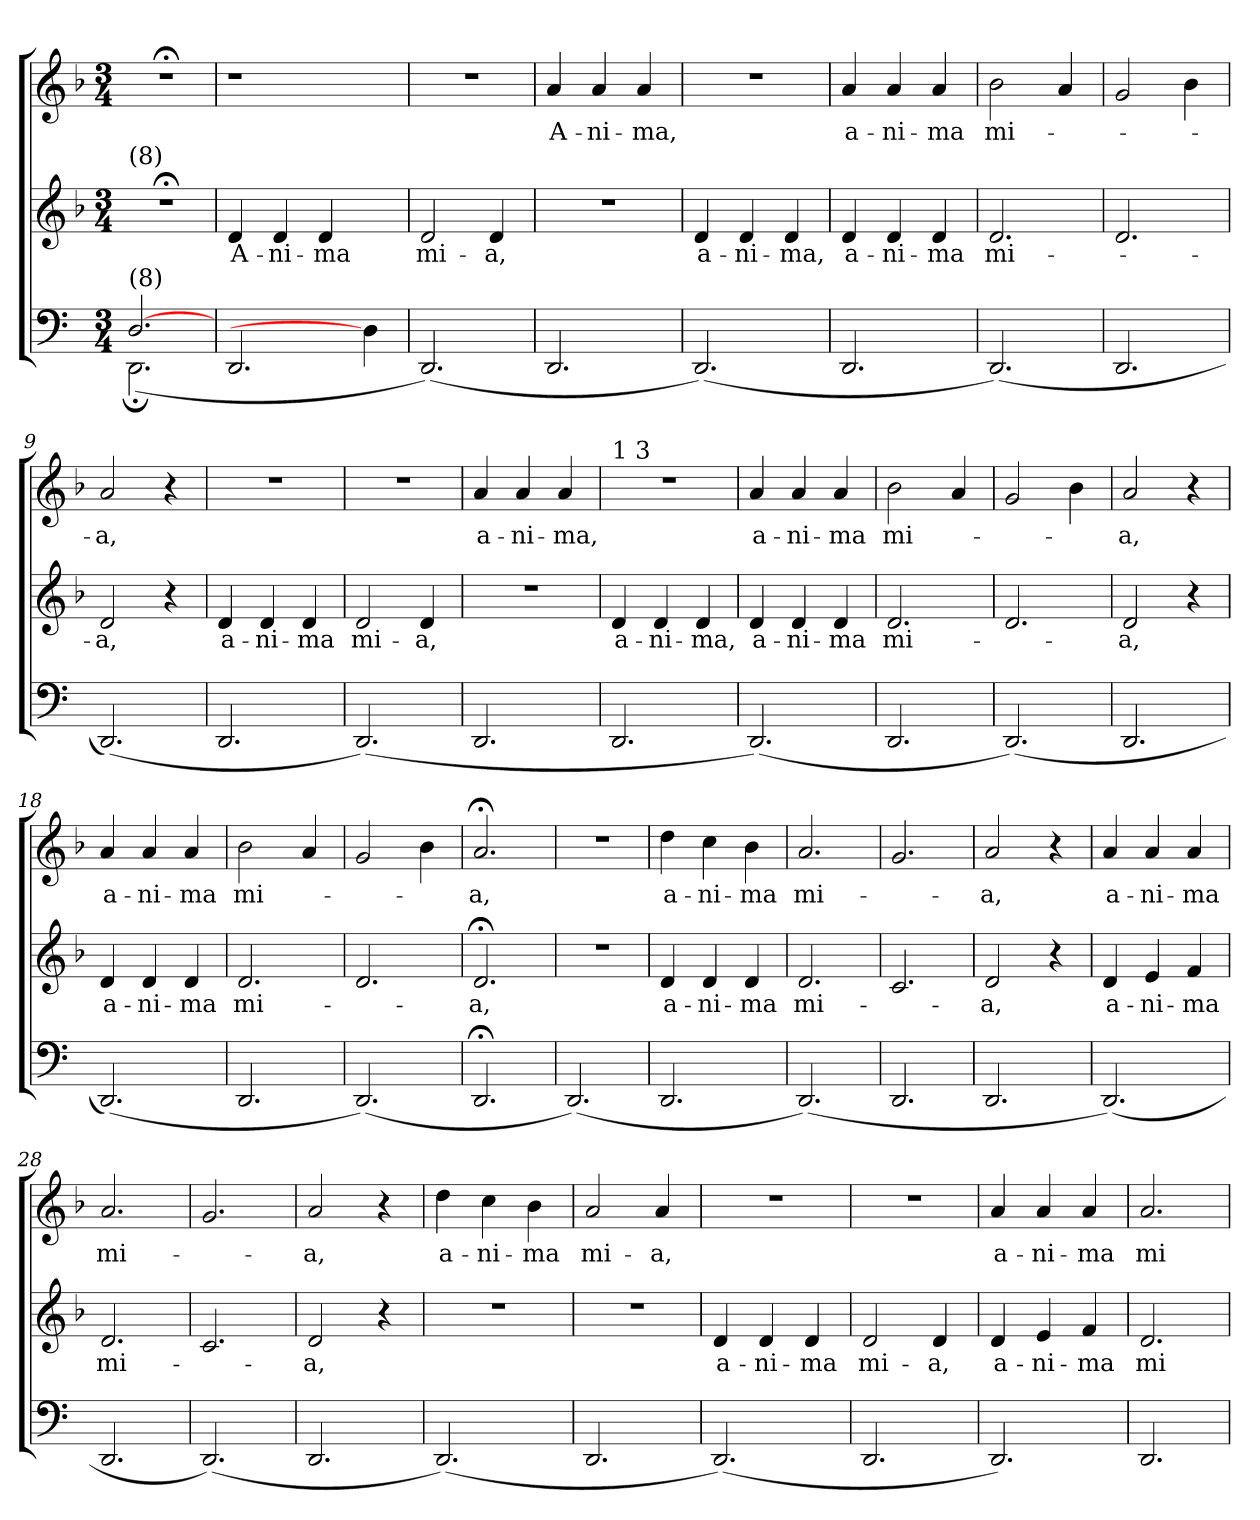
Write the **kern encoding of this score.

**kern	**kern	**text	**kern	**text
*part3	*part2	*part2	*part1	*part1
*staff3	*staff2	*staff2	*staff1	*staff1
*clefF4	*clefG2	*	*clefG2	*
*ITrd-3c-5	*	*	*	*
*k[b-]	*k[b-]	*	*k[b-]	*
*F:	*F:	*	*F:	*
*M3/4	*M3/4	*	*M3/4	*
=1	=1	=1	=1	=1
*^	*	*	*	*
!	!	!LO:TX:a:t=(8)	!	!	!
!LO:TX:a:t=(8)	!	!	!	!	!
!	!	!LO:N:vis=1	!	!LO:N:vis=1	!
[2.G	(<2.GG;\	2.r;<	.	2.r;<	.
=2	=2	=2	=2	=2	=2
!	!	!	!LO:LY:b	!LO:N:vis=1	!
*v	*v	*	*	*	*
2.GG/	4d/	A-	2.r	.
!	!	!LO:LY:b	!	!
.	4d/	-ni-	.	.
!	!	!LO:LY:b	!	!
.	4d/	-ma	.	.
4G]	4ryy	.	4ryy	.
=3	=3	=3	=3	=3
!	!	!LO:LY:b	!LO:N:vis=1	!
(<2.GG/)	2d/	mi-	2.r	.
!	!	!LO:LY:b	!	!
.	4d/	-a,	.	.
=4	=4	=4	=4	=4
!	!LO:N:vis=1	!	!	!LO:LY:b:rj
2.GG/	2.r	.	4a/	A-
!	!	!	!	!LO:LY:b
.	.	.	4a/	-ni-
!	!	!	!	!LO:LY:b
.	.	.	4a/	-ma,
=5	=5	=5	=5	=5
!	!	!LO:LY:b	!LO:N:vis=1	!
(<2.GG/)	4d/	a-	2.r	.
!	!	!LO:LY:b	!	!
.	4d/	-ni-	.	.
!	!	!LO:LY:b	!	!
.	4d/	-ma,	.	.
=6	=6	=6	=6	=6
!	!	!LO:LY:b	!	!LO:LY:b
2.GG/	4d/	a-	4a/	a-
!	!	!LO:LY:b	!	!LO:LY:b
.	4d/	-ni-	4a/	-ni-
!	!	!LO:LY:b	!	!LO:LY:b
.	4d/	-ma	4a/	-ma
=7	=7	=7	=7	=7
!	!	!LO:LY:b	!	!LO:LY:b
(<2.GG/)	2.d/	mi-	2b-\	mi-
.	.	.	4a/	.
=8	=8	=8	=8	=8
2.GG/	2.d/	.	2g/	.
.	.	.	4b-\	.
=9	=9	=9	=9	=9
!	!	!LO:LY:b	!	!LO:LY:b
(<2.GG/)	2d/	-a,	2a/	-a,
.	4r	.	4r	.
=10	=10	=10	=10	=10
!	!	!LO:LY:b	!LO:N:vis=1	!
2.GG/	4d/	a-	2.r	.
!	!	!LO:LY:b	!	!
.	4d/	-ni-	.	.
!	!	!LO:LY:b	!	!
.	4d/	-ma	.	.
=11	=11	=11	=11	=11
!	!	!LO:LY:b	!LO:N:vis=1	!
(<2.GG/)	2d/	mi-	2.r	.
!	!	!LO:LY:b	!	!
.	4d/	-a,	.	.
=12	=12	=12	=12	=12
!	!LO:N:vis=1	!	!	!LO:LY:b
2.GG/	2.r	.	4a/	a-
!	!	!	!	!LO:LY:b
.	.	.	4a/	-ni-
!	!	!	!	!LO:LY:b
.	.	.	4a/	-ma,
!!LO:LB:g=z
=13	=13	=13	=13	=13
!	!	!	!LO:TX:a:t=1 3	!
!	!	!LO:LY:b	!LO:N:vis=1	!
2.GG/	4d/	a-	2.r	.
!	!	!LO:LY:b	!	!
.	4d/	-ni-	.	.
!	!	!LO:LY:b	!	!
.	4d/	-ma,	.	.
=14	=14	=14	=14	=14
!	!	!LO:LY:b	!	!LO:LY:b
(<2.GG/)	4d/	a-	4a/	a-
!	!	!LO:LY:b	!	!LO:LY:b
.	4d/	-ni-	4a/	-ni-
!	!	!LO:LY:b	!	!LO:LY:b
.	4d/	-ma	4a/	-ma
=15	=15	=15	=15	=15
!	!	!LO:LY:b	!	!LO:LY:b
2.GG/	2.d/	mi-	2b-\	mi-
.	.	.	4a/	.
=16	=16	=16	=16	=16
(<2.GG/)	2.d/	.	2g/	.
.	.	.	4b-\	.
=17	=17	=17	=17	=17
!	!	!LO:LY:b	!	!LO:LY:b
2.GG/	2d/	-a,	2a/	-a,
.	4r	.	4r	.
=18	=18	=18	=18	=18
!	!	!LO:LY:b	!	!LO:LY:b
(<2.GG/)	4d/	a-	4a/	a-
!	!	!LO:LY:b	!	!LO:LY:b
.	4d/	-ni-	4a/	-ni-
!	!	!LO:LY:b	!	!LO:LY:b
.	4d/	-ma	4a/	-ma
=19	=19	=19	=19	=19
!	!	!LO:LY:b	!	!LO:LY:b
2.GG/	2.d/	mi-	2b-\	mi-
.	.	.	4a/	.
=20	=20	=20	=20	=20
(<2.GG/)	2.d/	.	2g/	.
.	.	.	4b-\	.
=21	=21	=21	=21	=21
!	!	!LO:LY:b	!	!LO:LY:b
2.GG;/	2.d;/	-a,	2.a;/	-a,
=22	=22	=22	=22	=22
!	!LO:N:vis=1	!	!LO:N:vis=1	!
(<2.GG/)	2.r	.	2.r	.
=23	=23	=23	=23	=23
!	!	!LO:LY:b	!	!LO:LY:b
2.GG/	4d/	a-	4dd\	a-
!	!	!LO:LY:b	!	!LO:LY:b
.	4d/	-ni-	4cc\	-ni-
!	!	!LO:LY:b	!	!LO:LY:b
.	4d/	-ma	4b-\	-ma
=24	=24	=24	=24	=24
!	!	!LO:LY:b	!	!LO:LY:b
(<2.GG/)	2.d/	mi-	2.a/	mi-
=25	=25	=25	=25	=25
2.GG/	2.c/	.	2.g/	.
!!LO:LB:g=z
=26	=26	=26	=26	=26
!	!	!LO:LY:b	!	!LO:LY:b
2.GG/	2d/	-a,	2a/	-a,
.	4r	.	4r	.
=27	=27	=27	=27	=27
!	!	!LO:LY:b	!	!LO:LY:b
(<2.GG/)	4d/	a-	4a/	a-
!	!	!LO:LY:b	!	!LO:LY:b
.	4e/	-ni-	4a/	-ni-
!	!	!LO:LY:b	!	!LO:LY:b
.	4f/	-ma	4a/	-ma
=28	=28	=28	=28	=28
!	!	!LO:LY:b	!	!LO:LY:b
2.GG/	2.d/	mi-	2.a/	mi-
=29	=29	=29	=29	=29
(<2.GG/)	2.c/	.	2.g/	.
=30	=30	=30	=30	=30
!	!	!LO:LY:b	!	!LO:LY:b
2.GG/	2d/	-a,	2a/	-a,
.	4r	.	4r	.
=31	=31	=31	=31	=31
!	!LO:N:vis=1	!	!	!LO:LY:b
(<2.GG/)	2.r	.	4dd\	a-
!	!	!	!	!LO:LY:b
.	.	.	4cc\	-ni-
!	!	!	!	!LO:LY:b
.	.	.	4b-\	-ma
=32	=32	=32	=32	=32
!	!LO:N:vis=1	!	!	!LO:LY:b
2.GG/	2.r	.	2a/	mi-
!	!	!	!	!LO:LY:b
.	.	.	4a/	-a,
=33	=33	=33	=33	=33
!	!	!LO:LY:b	!LO:N:vis=1	!
(<2.GG/)	4d/	a-	2.r	.
!	!	!LO:LY:b	!	!
.	4d/	-ni-	.	.
!	!	!LO:LY:b	!	!
.	4d/	-ma	.	.
=34	=34	=34	=34	=34
!	!	!LO:LY:b	!LO:N:vis=1	!
2.GG/	2d/	mi-	2.r	.
!	!	!LO:LY:b	!	!
.	4d/	-a,	.	.
=35	=35	=35	=35	=35
!	!	!LO:LY:b	!	!LO:LY:b
2.GG/)	4d/	a-	4a/	a-
!	!	!LO:LY:b	!	!LO:LY:b
.	4e/	-ni-	4a/	-ni-
!	!	!LO:LY:b	!	!LO:LY:b
.	4f/	-ma	4a/	-ma
=36	=36	=36	=36	=36
!	!	!LO:LY:b	!	!LO:LY:b
2.GG/	2.d/	mi-	2.a/	mi-
=	=	=	=	=
*-	*-	*-	*-	*-
